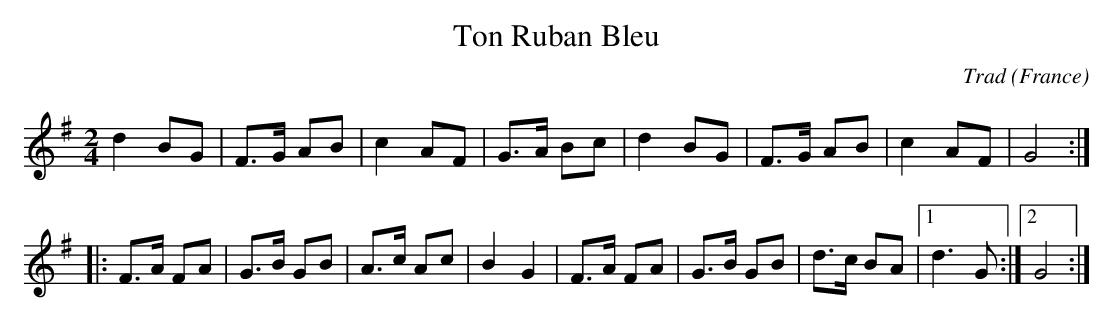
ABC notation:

X:1
T:Ton Ruban Bleu
C:Trad
L:1/8
M:2/4
O:France
K:G
d2 BG|F3/2G/2 AB|c2 AF|G3/2A/2 Bc|d2 BG|F3/2G/2 AB|c2 AF|G4:|
|:F3/2A/2 FA|G3/2B/2 GB|A3/2c/2 Ac|B2 G2|F3/2A/2 FA|G3/2B/2 GB|d3/2c/2 BA|1d3G:|2G4:|]
